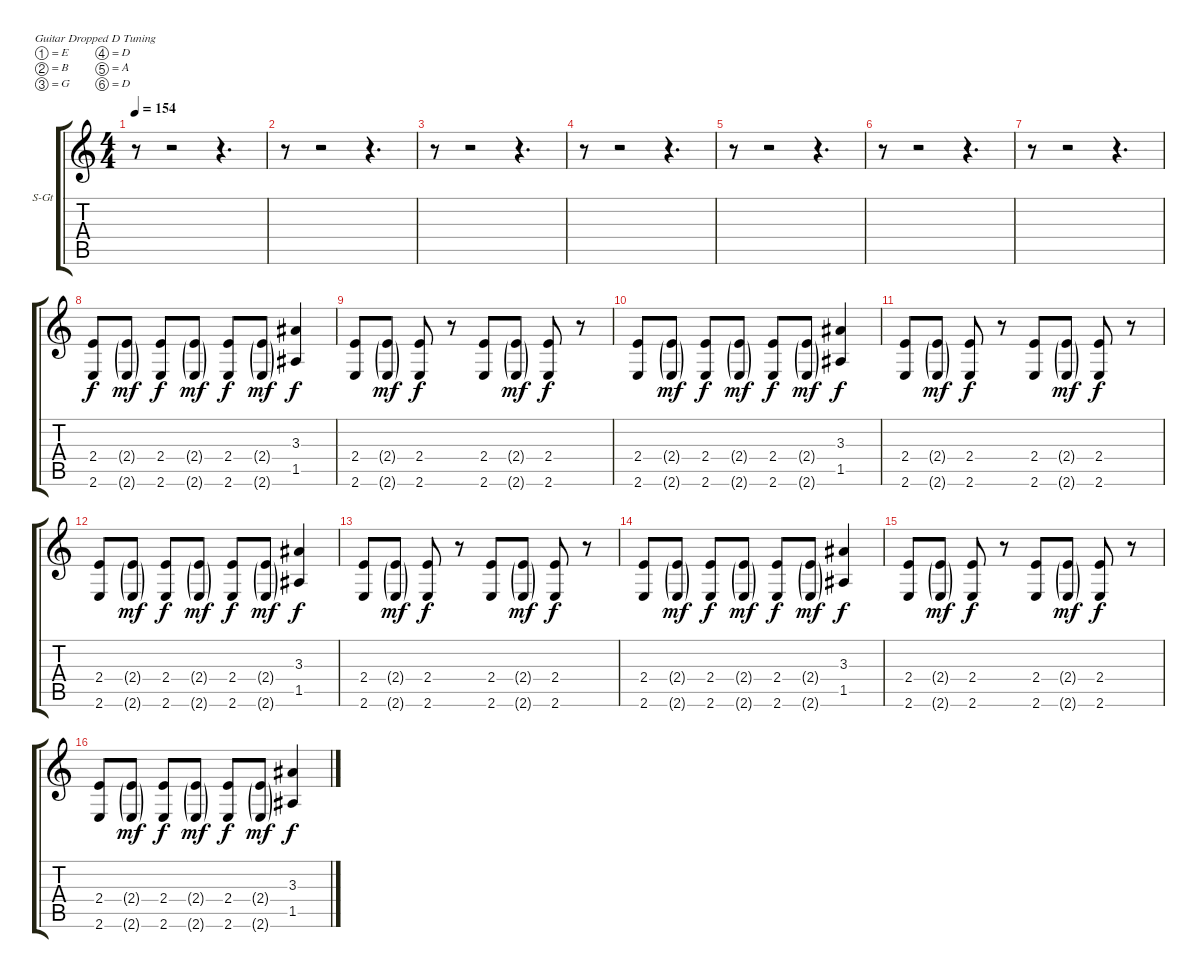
\bracketExtendMode groupsimilarinstruments
\firstSystemTrackNameOrientation horizontal
\otherSystemsTrackNameOrientation horizontal
\track ("Keyboard (Christian)" "S-Gt") {instrument lead2sawtooth}
\staff {score tabs}
\tuning (E4 B3 G3 D3 A2 D2)
\displaytranspose 12
\ts (4 4)
\tempo 154
\clef g2
\ks c
r.8{dy f} r.2 r.4{d} |
r.8 r.2 r.4{d} |
r.8 r.2 r.4{d} |
r.8 r.2 r.4{d} |
r.8 r.2 r.4{d} |
r.8 r.2 r.4{d} |
r.8 r.2 r.4{d} |
(2.4 2.6).8 (2.4{g} 2.6{g}).8{dy mf} (2.4 2.6).8{dy f} (2.4{g} 2.6{g}).8{dy mf} (2.4 2.6).8{dy f} (2.4{g} 2.6{g}).8{dy mf} (3.3 1.5).4{dy f} |
(2.4 2.6).8 (2.4{g} 2.6{g}).8{dy mf} (2.4 2.6).8{dy f} r.8 (2.4 2.6).8 (2.4{g} 2.6{g}).8{dy mf} (2.4 2.6).8{dy f} r.8 |
(2.4 2.6).8 (2.4{g} 2.6{g}).8{dy mf} (2.4 2.6).8{dy f} (2.4{g} 2.6{g}).8{dy mf} (2.4 2.6).8{dy f} (2.4{g} 2.6{g}).8{dy mf} (3.3 1.5).4{dy f} |
(2.4 2.6).8 (2.4{g} 2.6{g}).8{dy mf} (2.4 2.6).8{dy f} r.8 (2.4 2.6).8 (2.4{g} 2.6{g}).8{dy mf} (2.4 2.6).8{dy f} r.8 |
(2.4 2.6).8 (2.4{g} 2.6{g}).8{dy mf} (2.4 2.6).8{dy f} (2.4{g} 2.6{g}).8{dy mf} (2.4 2.6).8{dy f} (2.4{g} 2.6{g}).8{dy mf} (3.3 1.5).4{dy f} |
(2.4 2.6).8 (2.4{g} 2.6{g}).8{dy mf} (2.4 2.6).8{dy f} r.8 (2.4 2.6).8 (2.4{g} 2.6{g}).8{dy mf} (2.4 2.6).8{dy f} r.8 |
(2.4 2.6).8 (2.4{g} 2.6{g}).8{dy mf} (2.4 2.6).8{dy f} (2.4{g} 2.6{g}).8{dy mf} (2.4 2.6).8{dy f} (2.4{g} 2.6{g}).8{dy mf} (3.3 1.5).4{dy f} |
(2.4 2.6).8 (2.4{g} 2.6{g}).8{dy mf} (2.4 2.6).8{dy f} r.8 (2.4 2.6).8 (2.4{g} 2.6{g}).8{dy mf} (2.4 2.6).8{dy f} r.8 |
(2.4 2.6).8 (2.4{g} 2.6{g}).8{dy mf} (2.4 2.6).8{dy f} (2.4{g} 2.6{g}).8{dy mf} (2.4 2.6).8{dy f} (2.4{g} 2.6{g}).8{dy mf} (3.3 1.5).4{dy f}
